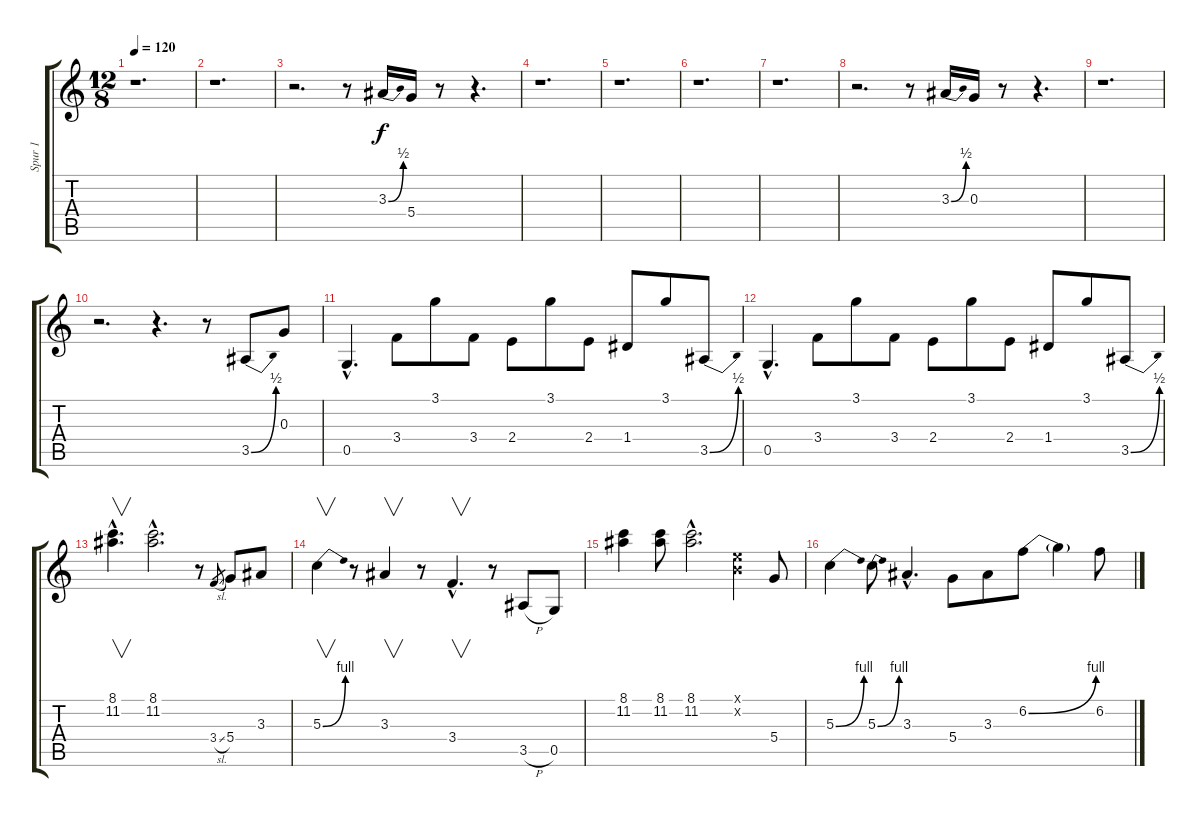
\track ("Spur 1" "Spur 1") {instrument overdrivenguitar}
\staff {score tabs}
\tuning (E4 B3 G3 D3 G2 E2) {hide}
\ts (12 8)
\tempo 120
\clef g2
\ks c
r.1{d dy f} |
r.1{d} |
r.2{d} r.8 3.3{be (bend 0 0 60 2)}.16 5.4.16 r.8 r.4{d} |
r.1{d} |
r.1{d} |
r.1{d} |
r.1{d} |
r.2{d} r.8 3.3{be (bend 0 0 60 2)}.16 0.3.16 r.8 r.4{d} |
r.1{d} |
r.2{d} r.4{d} r.8 3.5{be (bend 0 0 60 2)}.8 0.3.8 |
0.5{hac}.4{d} 3.4.8 3.1.8 3.4.8 2.4.8 3.1.8 2.4.8 1.4.8 3.1.8 3.5{be (bend 0 0 60 2)}.8 |
0.5{hac}.4{d} 3.4.8 3.1.8 3.4.8 2.4.8 3.1.8 2.4.8 1.4.8 3.1.8 3.5{be (bend 0 0 60 2)}.8 |
(8.1{hac} 11.2{hac}).4{v d} (8.1{hac} 11.2{hac}).2{d} r.8 3.4{sl}.8{gr} 5.4.8 3.3.8 |
5.3{be (bend 0 0 60 4)}.4{v} r.8 3.3.4{v} r.8 3.4{hac}.4{v d} r.8 3.5{h}.8 0.5.8 |
(8.1 11.2).4 (8.1 11.2).8 (8.1{hac} 11.2{hac}).2{d} (0.1{x} 0.2{x}).4 5.4.8 |
5.3{be (bend 0 0 60 4)}.4 5.3{be (bend 0 0 60 4)}.8 3.3{hac}.4{d} 5.4.8 3.3.8 6.2{be (bend 0 0 60 4)}.8 6.2{t}.4 6.2.8
